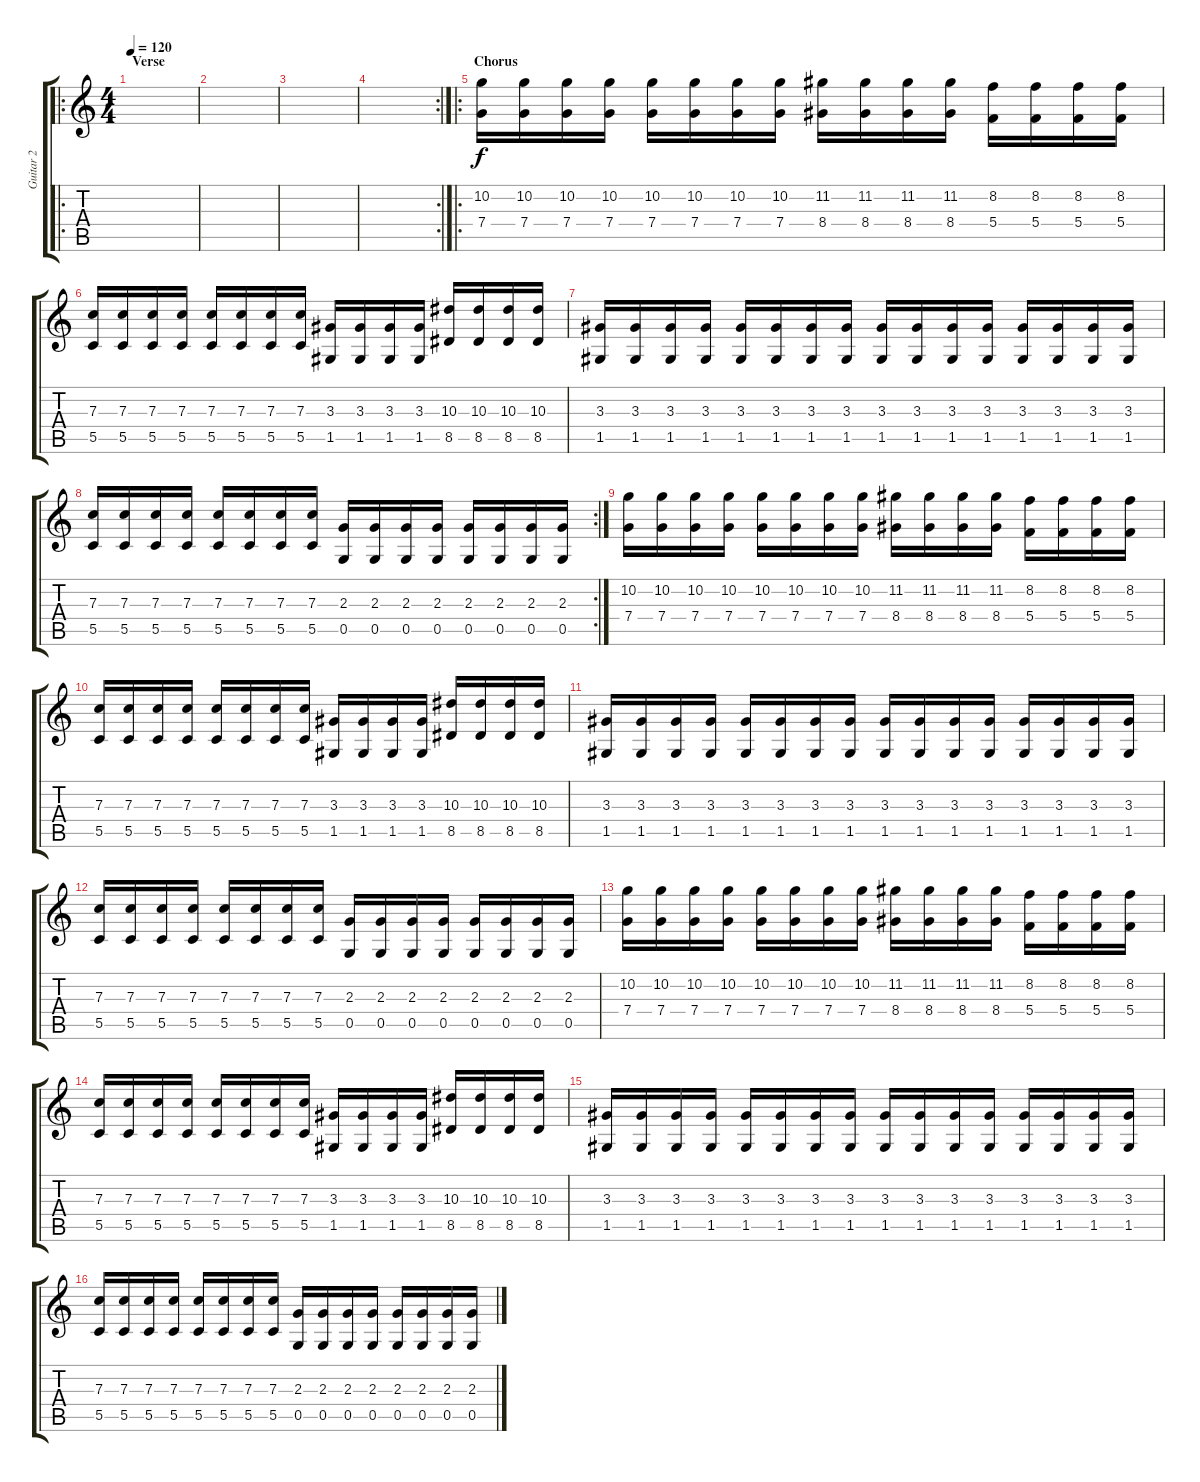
\track ("Guitar 2" "Guitar 2") {instrument distortionguitar}
\staff {score tabs}
\tuning (D4 A3 F3 C3 G2 C2) {hide}
\ro
\ts (4 4)
\section ("" "Verse")
\tempo 120
\clef g2
\ks c
|
|
|
\rc 2
|
\ro
\section ("" "Chorus")
(10.2 7.4).16 (10.2 7.4).16 (10.2 7.4).16 (10.2 7.4).16 (10.2 7.4).16 (10.2 7.4).16 (10.2 7.4).16 (10.2 7.4).16 (11.2 8.4).16 (11.2 8.4).16 (11.2 8.4).16 (11.2 8.4).16 (8.2 5.4).16 (8.2 5.4).16 (8.2 5.4).16 (8.2 5.4).16 |
(7.3 5.5).16 (7.3 5.5).16 (7.3 5.5).16 (7.3 5.5).16 (7.3 5.5).16 (7.3 5.5).16 (7.3 5.5).16 (7.3 5.5).16 (3.3 1.5).16 (3.3 1.5).16 (3.3 1.5).16 (3.3 1.5).16 (10.3 8.5).16 (10.3 8.5).16 (10.3 8.5).16 (10.3 8.5).16 |
(3.3 1.5).16 (3.3 1.5).16 (3.3 1.5).16 (3.3 1.5).16 (3.3 1.5).16 (3.3 1.5).16 (3.3 1.5).16 (3.3 1.5).16 (3.3 1.5).16 (3.3 1.5).16 (3.3 1.5).16 (3.3 1.5).16 (3.3 1.5).16 (3.3 1.5).16 (3.3 1.5).16 (3.3 1.5).16 |
\rc 2
(7.3 5.5).16 (7.3 5.5).16 (7.3 5.5).16 (7.3 5.5).16 (7.3 5.5).16 (7.3 5.5).16 (7.3 5.5).16 (7.3 5.5).16 (2.3 0.5).16 (2.3 0.5).16 (2.3 0.5).16 (2.3 0.5).16 (2.3 0.5).16 (2.3 0.5).16 (2.3 0.5).16 (2.3 0.5).16 |
(10.2 7.4).16 (10.2 7.4).16 (10.2 7.4).16 (10.2 7.4).16 (10.2 7.4).16 (10.2 7.4).16 (10.2 7.4).16 (10.2 7.4).16 (11.2 8.4).16 (11.2 8.4).16 (11.2 8.4).16 (11.2 8.4).16 (8.2 5.4).16 (8.2 5.4).16 (8.2 5.4).16 (8.2 5.4).16 |
(7.3 5.5).16 (7.3 5.5).16 (7.3 5.5).16 (7.3 5.5).16 (7.3 5.5).16 (7.3 5.5).16 (7.3 5.5).16 (7.3 5.5).16 (3.3 1.5).16 (3.3 1.5).16 (3.3 1.5).16 (3.3 1.5).16 (10.3 8.5).16 (10.3 8.5).16 (10.3 8.5).16 (10.3 8.5).16 |
(3.3 1.5).16 (3.3 1.5).16 (3.3 1.5).16 (3.3 1.5).16 (3.3 1.5).16 (3.3 1.5).16 (3.3 1.5).16 (3.3 1.5).16 (3.3 1.5).16 (3.3 1.5).16 (3.3 1.5).16 (3.3 1.5).16 (3.3 1.5).16 (3.3 1.5).16 (3.3 1.5).16 (3.3 1.5).16 |
(7.3 5.5).16 (7.3 5.5).16 (7.3 5.5).16 (7.3 5.5).16 (7.3 5.5).16 (7.3 5.5).16 (7.3 5.5).16 (7.3 5.5).16 (2.3 0.5).16 (2.3 0.5).16 (2.3 0.5).16 (2.3 0.5).16 (2.3 0.5).16 (2.3 0.5).16 (2.3 0.5).16 (2.3 0.5).16 |
(10.2 7.4).16 (10.2 7.4).16 (10.2 7.4).16 (10.2 7.4).16 (10.2 7.4).16 (10.2 7.4).16 (10.2 7.4).16 (10.2 7.4).16 (11.2 8.4).16 (11.2 8.4).16 (11.2 8.4).16 (11.2 8.4).16 (8.2 5.4).16 (8.2 5.4).16 (8.2 5.4).16 (8.2 5.4).16 |
(7.3 5.5).16 (7.3 5.5).16 (7.3 5.5).16 (7.3 5.5).16 (7.3 5.5).16 (7.3 5.5).16 (7.3 5.5).16 (7.3 5.5).16 (3.3 1.5).16 (3.3 1.5).16 (3.3 1.5).16 (3.3 1.5).16 (10.3 8.5).16 (10.3 8.5).16 (10.3 8.5).16 (10.3 8.5).16 |
(3.3 1.5).16 (3.3 1.5).16 (3.3 1.5).16 (3.3 1.5).16 (3.3 1.5).16 (3.3 1.5).16 (3.3 1.5).16 (3.3 1.5).16 (3.3 1.5).16 (3.3 1.5).16 (3.3 1.5).16 (3.3 1.5).16 (3.3 1.5).16 (3.3 1.5).16 (3.3 1.5).16 (3.3 1.5).16 |
(7.3 5.5).16 (7.3 5.5).16 (7.3 5.5).16 (7.3 5.5).16 (7.3 5.5).16 (7.3 5.5).16 (7.3 5.5).16 (7.3 5.5).16 (2.3 0.5).16 (2.3 0.5).16 (2.3 0.5).16 (2.3 0.5).16 (2.3 0.5).16 (2.3 0.5).16 (2.3 0.5).16 (2.3 0.5).16
